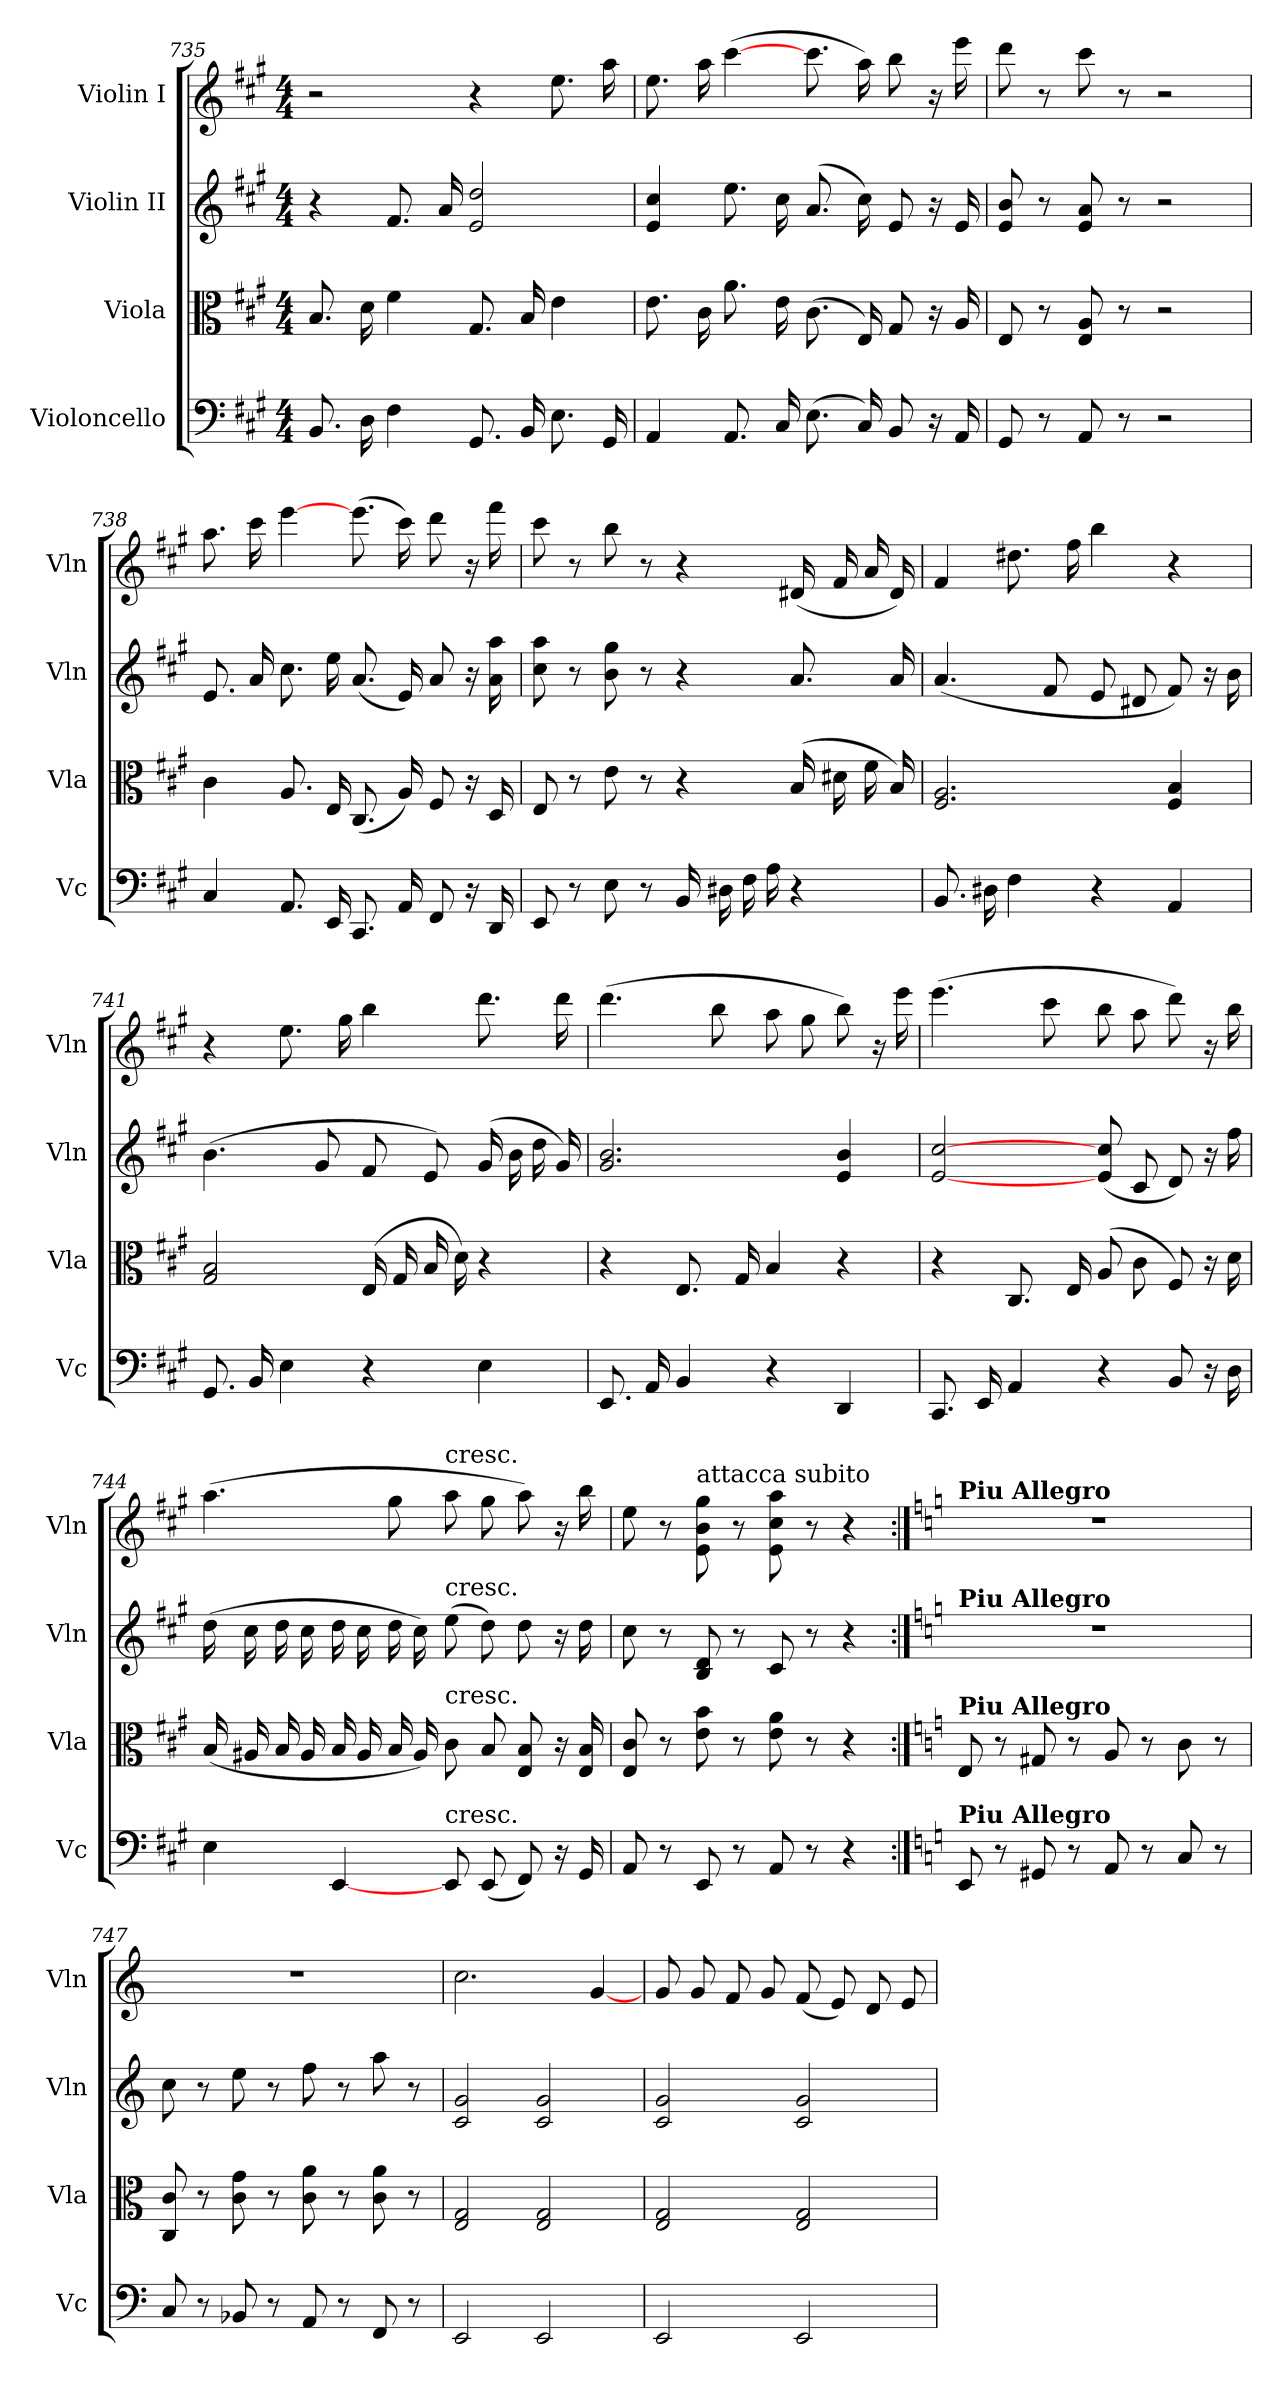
**kern	**kern	**kern	**kern
*part4	*part3	*part2	*part1
*staff4	*staff3	*staff2	*staff1
*I"Violoncello	*I"Viola	*I"Violin II	*I"Violin I
*I'Vc	*I'Vla	*I'Vln	*I'Vln
*clefF4	*clefC3	*clefG2	*clefG2
*k[f#c#g#]	*k[f#c#g#]	*k[f#c#g#]	*k[f#c#g#]
*A:	*A:	*A:	*A:
*M4/4	*M4/4	*M4/4	*M4/4
=735	=735	=735	=735
8.BB	8.B	4r	2r
16D	16d	.	.
4F#	4f#	8.f#	.
.	.	16a	.
8.GG#	8.G#	2e 2dd	4r
16BB	16B	.	.
8.E	4e	.	8.ee
16GG#	.	.	16aa
=736	=736	=736	=736
4AA	8.e	4e 4cc#	8.ee
.	16c#	.	16aa
8.AA	8.a	8.ee	([4ccc#
16C#	16e	16cc#	.
(8.E	(8.c#	(8.a	8.ccc#
16C#)	16E)	16cc#)	16aa)
8BB	8G#	8e	8bb
16r	16r	16r	16r
16AA	16A	16e	16eee
=737	=737	=737	=737
8GG#	8E	8e 8b	8ddd
8r	8r	8r	8r
8AA	8E 8A	8e 8a	8ccc#
8r	8r	8r	8r
2r	2r	2r	2r
=738	=738	=738	=738
4C#	4c#	8.e	8.aa
.	.	16a	16ccc#
8.AA	8.A	8.cc#	[4eee
16EE	16E	16ee	.
8.CC#	(8.C#	(8.a	(8.eee
16AA	16A)	16e)	16ccc#)
8FF#	8F#	8a	8ddd
16r	16r	16r	16r
16DD	16D	16a 16aa	16fff#
=739	=739	=739	=739
8EE	8E	8cc# 8aa	8ccc#
8r	8r	8r	8r
8E	8e	8b 8gg#	8bb
8r	8r	8r	8r
16BB	4r	4r	4r
16D#X	.	.	.
16F#	.	.	.
16A	.	.	.
4r	(16B	8.a	(16d#X
.	16d#X	.	16f#
.	16f#	.	16a
.	16B)	16a	16d#)
=740	=740	=740	=740
8.BB	2.F# 2.A	(4.a	4f#
16D#X	.	.	.
4F#	.	.	8.dd#X
.	.	8f#	.
.	.	.	16ff#
4r	.	8e	4bb
.	.	8d#X	.
4AA	4F# 4B	8f#)	4r
.	.	16r	.
.	.	16b	.
=741	=741	=741	=741
8.GG#	2G# 2B	(4.b	4r
16BB	.	.	.
4E	.	.	8.ee
.	.	8g#	.
.	.	.	16gg#
4r	(16E	8f#	4bb
.	16G#	.	.
.	16B	8e)	.
.	16d)	.	.
4E	4r	(16g#	8.ddd
.	.	16b	.
.	.	16dd	.
.	.	16g#)	16ddd
=742	=742	=742	=742
8.EE	4r	2.g# 2.b	(4.ddd
16AA	.	.	.
4BB	8.E	.	.
.	.	.	8bb
.	16G#	.	.
4r	4B	.	8aa
.	.	.	8gg#
4DD	4r	4e 4b	8bb)
.	.	.	16r
.	.	.	16eee
=743	=743	=743	=743
8.CC#	4r	[2e [2cc#	(4.eee
16EE	.	.	.
4AA	8.C#	.	.
.	.	.	8ccc#
.	16E	.	.
4r	(8A	(8e 8cc#	8bb
.	8c#	8c#	8aa
8BB	8F#)	8d)	8ddd)
16r	16r	16r	16r
16D	16d	16ff#	16bb
=744	=744	=744	=744
4E	(16B	(16dd	(4.aa
.	16A#X	16cc#	.
.	16B	16dd	.
.	16A#	16cc#	.
[4EE	16B	16dd	.
.	16A#	16cc#	.
.	16B	16dd	8gg#
.	16A#)	16cc#)	.
!	!	!	!LO:TX:a:t=cresc.
!	!	!LO:TX:a:t=cresc.	!
!	!LO:TX:a:t=cresc.	!	!
!LO:TX:a:t=cresc.	!	!	!
8EE	8c#	(8ee	8aa
(8EE	8B	8dd)	8gg#
8FF#)	8E 8B	8dd	8aa)
16r	16r	16r	16r
16GG#	16E 16B	16dd	16bb
=745	=745	=745	=745
8AA	8E 8c#	8cc#	8ee
8r	8r	8r	8r
!	!	!	!LO:TX:a:t=attacca subito
8EE	8e 8b	8B 8d	8e 8b 8gg#
8r	8r	8r	8r
8AA	8e 8a	8c#	8e 8cc# 8aa
8r	8r	8r	8r
4r	4r	4r	4r
=746:|!	=746:|!	=746:|!	=746:|!
*k[]	*k[]	*k[]	*k[]
*C:	*C:	*C:	*C:
!	!	!	!LO:TX:a:B:t=Piu Allegro
!	!	!LO:TX:a:B:t=Piu Allegro	!
!	!LO:TX:a:B:t=Piu Allegro	!	!
!LO:TX:a:B:t=Piu Allegro	!	!	!
8EE	8E	1r	1r
8r	8r	.	.
8GG#X	8G#X	.	.
8r	8r	.	.
8AA	8A	.	.
8r	8r	.	.
8C	8c	.	.
8r	8r	.	.
=747	=747	=747	=747
8C	8C 8c	8cc	1r
8r	8r	8r	.
8BB-X	8c 8g	8ee	.
8r	8r	8r	.
8AA	8c 8a	8ff	.
8r	8r	8r	.
8FF	8c 8a	8aa	.
8r	8r	8r	.
=748	=748	=748	=748
2EE	2E 2G	2c 2g	2.cc
2EE	2E 2G	2c 2g	.
.	.	.	[4g
=749	=749	=749	=749
2EE	2E 2G	2c 2g	8g
.	.	.	8g
.	.	.	8f
.	.	.	8g
2EE	2E 2G	2c 2g	(8f
.	.	.	8e)
.	.	.	8d
.	.	.	8e
=	=	=	=
*-	*-	*-	*-
